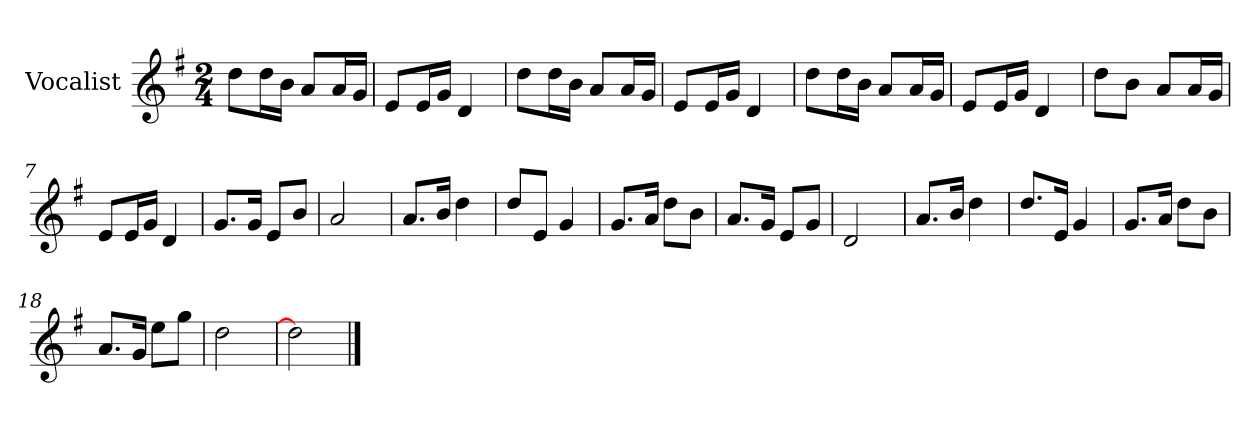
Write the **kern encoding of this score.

**kern
*part1
*staff1
*I"Vocalist
*k[f#]
*G:
*M2/4
=
8ddL
16ddL
16bJJ
8aL
16aL
16gJJ
=1
8eL
16eL
16gJJ
4d
=2
8ddL
16ddL
16bJJ
8aL
16aL
16gJJ
=3
8eL
16eL
16gJJ
4d
=4
8ddL
16ddL
16bJJ
8aL
16aL
16gJJ
=5
8eL
16eL
16gJJ
4d
=6
8ddL
8bJ
8aL
16aL
16gJJ
=7
8eL
16eL
16gJJ
4d
=8
8.gL
16gJk
8eL
8bJ
=9
2a
=10
8.aL
16bJk
4dd
=11
8ddL
8eJ
4g
=12
8.gL
16aJk
8ddL
8bJ
=13
8.aL
16gJk
8eL
8gJ
=14
2d
=15
8.aL
16bJk
4dd
=16
8.ddL
16eJk
4g
=17
8.gL
16aJk
8ddL
8bJ
=18
8.aL
16gJk
8eeL
8ggJ
=19
2dd
=20
2dd]
==
*-
